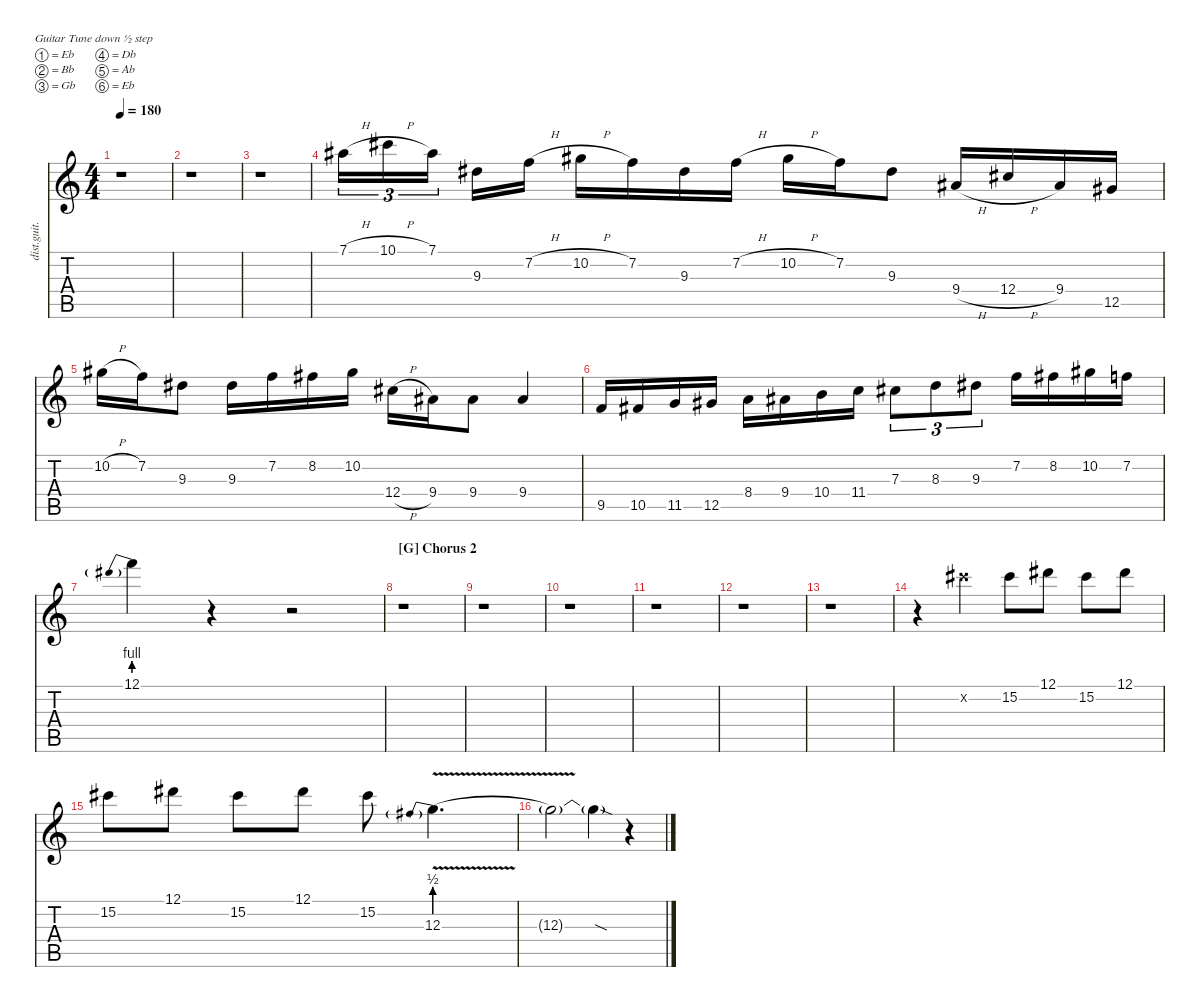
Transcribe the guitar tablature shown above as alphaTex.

\defaultSystemsLayout 4
\hideDynamics
\bracketExtendMode nobrackets
\otherSystemsTrackNameOrientation horizontal
\track (" Guitar 2" "dist.guit.") {instrument distortionguitar}
\staff {score tabs}
\tuning (Eb4 Bb3 Gb3 Db3 Ab2 Eb2)
\ts (4 4)
\tempo 180
\clef g2
\ks c
r.1{dy f beam Down} |
r.1{beam Down} |
r.1{beam Down} |
7.1{h acc #}.16{tu (3 2) dy mf beam Down} 10.1{h acc #}.16{tu (3 2) beam Down} 7.1{acc #}.16{tu (3 2) beam Down} 9.3{acc #}.16{beam Down} 7.2{h}.16{beam Down} 10.2{h acc #}.16{beam Down} 7.2.16{beam Down} 9.3{acc #}.16{beam Down} 7.2{h}.16{beam Down} 10.2{h acc #}.16{beam Down} 7.2.16{beam Down} 9.3{acc #}.8{beam Down} 9.4{h acc #}.16{beam Up} 12.4{h acc #}.16{beam Up} 9.4{acc #}.16{beam Up} 12.5{acc #}.16{beam Up} |
10.2{h acc #}.16{beam Down} 7.2.16{beam Down} 9.3{acc #}.8{beam Down} 9.3{acc #}.16{beam Down} 7.2.16{beam Down} 8.2{acc #}.16{beam Down} 10.2{acc #}.16{beam Down} 12.4{h acc #}.16{beam Down} 9.4{acc #}.16{beam Down} 9.4{acc #}.8{beam Down} 9.4{acc #}.4{beam Up} |
9.5.16{beam Up} 10.5{acc #}.16{beam Up} 11.5.16{beam Up} 12.5{acc #}.16{beam Up} 8.4.16{beam Down} 9.4{acc #}.16{beam Down} 10.4.16{beam Down} 11.4.16{beam Down} 7.3{acc #}.8{tu (3 2) beam Down} 8.3.8{tu (3 2) beam Down} 9.3{acc #}.8{tu (3 2) beam Down} 7.2.16{beam Down} 8.2{acc #}.16{beam Down} 10.2{acc #}.16{beam Down} 7.2.16{beam Down} |
12.1{be (prebend 0 4 60 4)}.4{beam Down} r.4{beam Down} r.2{beam Down} |
\section ("G" "Chorus 2")
r.1{beam Down} |
r.1{beam Down} |
r.1{beam Down} |
r.1{beam Down} |
r.1{beam Down} |
r.1{beam Down} |
r.4{beam Down} 15.2{x acc #}.4{beam Down} 15.2{acc #}.8{beam Down} 12.1{acc #}.8{beam Down} 15.2{acc #}.8{beam Down} 12.1{acc #}.8{beam Down} |
15.2{acc #}.8{beam Down} 12.1{acc #}.8{beam Down} 15.2{acc #}.8{beam Down} 12.1{acc #}.8{beam Down} 15.2{acc #}.8{beam Down} 12.3{be (prebend 0 2 60 2) v}.4{d beam Down} |
12.3{t}.2{beam Down} 12.3{sod t}.4{beam Down} r.4{beam Down}
